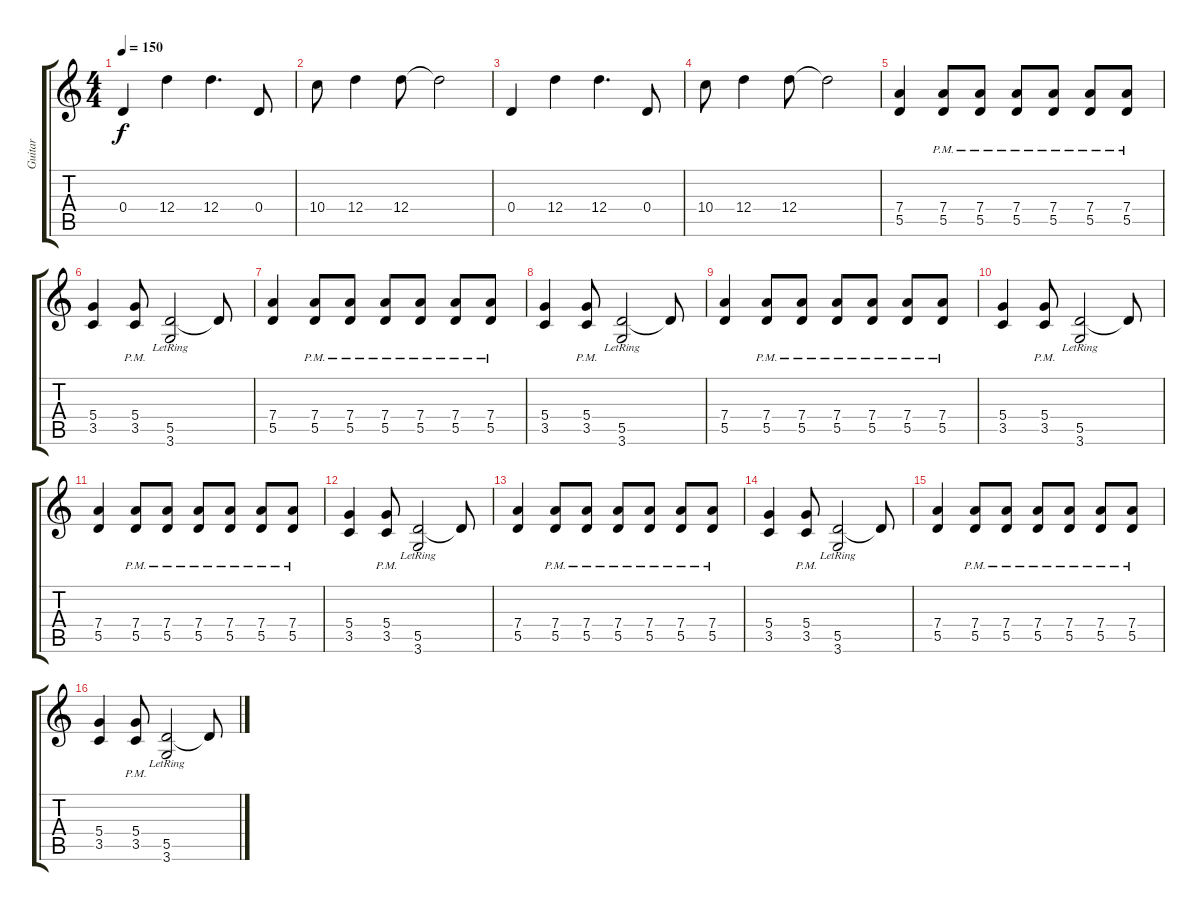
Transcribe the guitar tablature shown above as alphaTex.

\track ("Guitar" "Guitar") {instrument overdrivenguitar}
\staff {score tabs}
\tuning (E4 B3 G3 D3 A2 E2) {hide}
\ts (4 4)
\tempo 150
\clef g2
\ks c
0.4.4{dy f} 12.4.4 12.4.4{d} 0.4.8 |
10.4.8 12.4.4 12.4.8 12.4{t}.2 |
0.4.4 12.4.4 12.4.4{d} 0.4.8 |
10.4.8 12.4.4 12.4.8 12.4{t}.2 |
(7.4 5.5).4 (7.4{pm} 5.5).8 (7.4{pm} 5.5).8 (7.4{pm} 5.5).8 (7.4{pm} 5.5).8 (7.4{pm} 5.5).8 (7.4{pm} 5.5).8 |
(5.4 3.5).4 (5.4{pm} 3.5).8 (5.5{lr} 3.6).2 5.5{t}.8 |
(7.4 5.5).4 (7.4{pm} 5.5).8 (7.4{pm} 5.5).8 (7.4{pm} 5.5).8 (7.4{pm} 5.5).8 (7.4{pm} 5.5).8 (7.4{pm} 5.5).8 |
(5.4 3.5).4 (5.4{pm} 3.5).8 (5.5{lr} 3.6).2 5.5{t}.8 |
(7.4 5.5).4 (7.4{pm} 5.5).8 (7.4{pm} 5.5).8 (7.4{pm} 5.5).8 (7.4{pm} 5.5).8 (7.4{pm} 5.5).8 (7.4{pm} 5.5).8 |
(5.4 3.5).4 (5.4{pm} 3.5).8 (5.5{lr} 3.6).2 5.5{t}.8 |
(7.4 5.5).4 (7.4{pm} 5.5).8 (7.4{pm} 5.5).8 (7.4{pm} 5.5).8 (7.4{pm} 5.5).8 (7.4{pm} 5.5).8 (7.4{pm} 5.5).8 |
(5.4 3.5).4 (5.4{pm} 3.5).8 (5.5{lr} 3.6).2 5.5{t}.8 |
(7.4 5.5).4 (7.4{pm} 5.5).8 (7.4{pm} 5.5).8 (7.4{pm} 5.5).8 (7.4{pm} 5.5).8 (7.4{pm} 5.5).8 (7.4{pm} 5.5).8 |
(5.4 3.5).4 (5.4{pm} 3.5).8 (5.5{lr} 3.6).2 5.5{t}.8 |
(7.4 5.5).4 (7.4{pm} 5.5).8 (7.4{pm} 5.5).8 (7.4{pm} 5.5).8 (7.4{pm} 5.5).8 (7.4{pm} 5.5).8 (7.4{pm} 5.5).8 |
(5.4 3.5).4 (5.4{pm} 3.5).8 (5.5{lr} 3.6).2 5.5{t}.8
